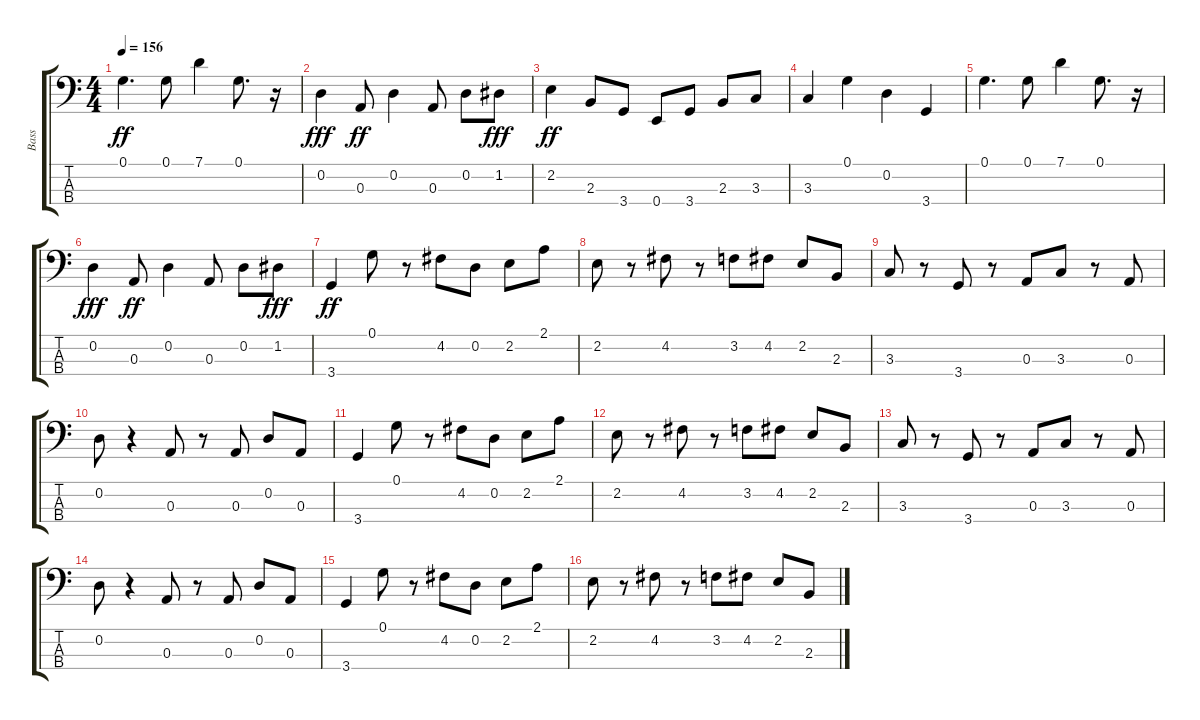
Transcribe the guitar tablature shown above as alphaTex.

\track ("Bass" "Bass") {instrument electricguitarjazz}
\staff {score tabs}
\tuning (G2 D2 A1 E1) {hide}
\ts (4 4)
\tempo 156
\clef f4
\ks c
0.1.4{d dy ff} 0.1.8 7.1.4 0.1.8{d} r.16 |
0.2.4{dy fff} 0.3.8{dy ff} 0.2.4 0.3.8 0.2.8 1.2.8{dy fff} |
2.2.4{dy ff} 2.3.8 3.4.8 0.4.8 3.4.8 2.3.8 3.3.8 |
3.3.4 0.1.4 0.2.4 3.4.4 |
0.1.4{d} 0.1.8 7.1.4 0.1.8{d} r.16 |
0.2.4{dy fff} 0.3.8{dy ff} 0.2.4 0.3.8 0.2.8 1.2.8{dy fff} |
3.4.4{dy ff} 0.1.8 r.8 4.2.8 0.2.8 2.2.8 2.1.8 |
2.2.8 r.8 4.2.8 r.8 3.2.8 4.2.8 2.2.8 2.3.8 |
3.3.8 r.8 3.4.8 r.8 0.3.8 3.3.8 r.8 0.3.8 |
0.2.8 r.4 0.3.8 r.8 0.3.8 0.2.8 0.3.8 |
3.4.4 0.1.8 r.8 4.2.8 0.2.8 2.2.8 2.1.8 |
2.2.8 r.8 4.2.8 r.8 3.2.8 4.2.8 2.2.8 2.3.8 |
3.3.8 r.8 3.4.8 r.8 0.3.8 3.3.8 r.8 0.3.8 |
0.2.8 r.4 0.3.8 r.8 0.3.8 0.2.8 0.3.8 |
3.4.4 0.1.8 r.8 4.2.8 0.2.8 2.2.8 2.1.8 |
2.2.8 r.8 4.2.8 r.8 3.2.8 4.2.8 2.2.8 2.3.8
